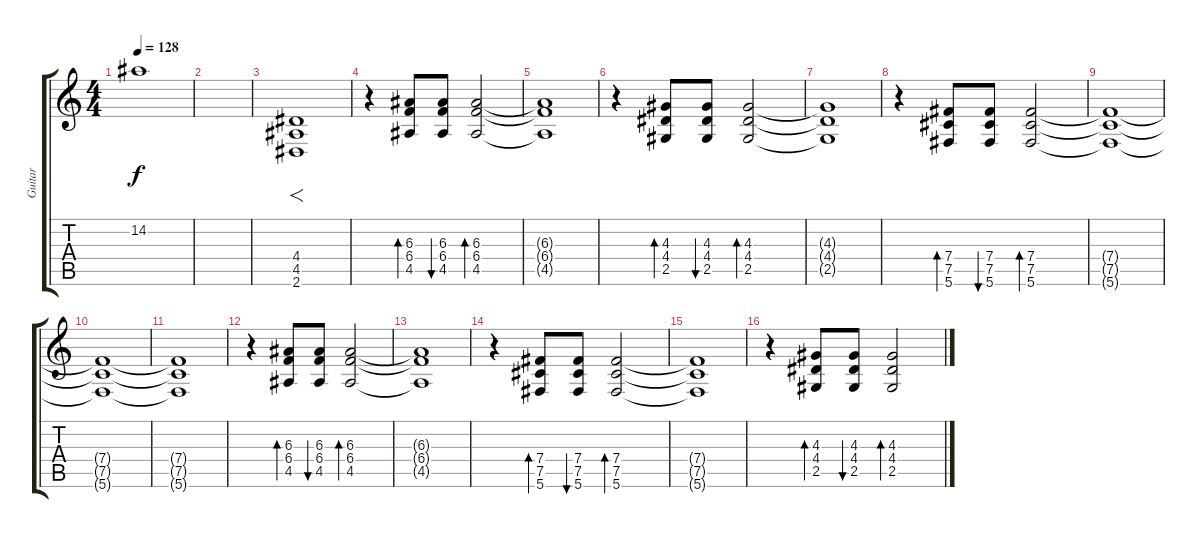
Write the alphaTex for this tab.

\track ("Guitar" "Guitar") {instrument electricguitarclean}
\staff {score tabs}
\tuning (Db4 Ab3 E3 B2 Gb2 Db2) {hide}
\ts (4 4)
\tempo 128
\clef g2
\ks c
14.2{t}.1{dy f} |
|
(4.4 4.5 2.6).1{f volume 16 instrument electricguitarclean} |
r.4{volume 6 instrument electricguitarjazz} (6.3 6.4 4.5).8{bd 60} (6.3 6.4 4.5).8{bu 60} (6.3 6.4 4.5).2{bd 60} |
(6.3{t} 6.4{t} 4.5{t}).1 |
r.4 (4.3 4.4 2.5).8{bd 60} (4.3 4.4 2.5).8{bu 60} (4.3 4.4 2.5).2{bd 60} |
(4.3{t} 4.4{t} 2.5{t}).1 |
r.4 (7.4 7.5 5.6).8{bd 60} (7.4 7.5 5.6).8{bu 60} (7.4 7.5 5.6).2{bd 60} |
(7.4{t} 7.5{t} 5.6{t}).1 |
(7.4{t} 7.5{t} 5.6{t}).1 |
(7.4{t} 7.5{t} 5.6{t}).1 |
r.4 (6.3 6.4 4.5).8{bd 60} (6.3 6.4 4.5).8{bu 60} (6.3 6.4 4.5).2{bd 60} |
(6.3{t} 6.4{t} 4.5{t}).1 |
r.4 (7.4 7.5 5.6).8{bd 60} (7.4 7.5 5.6).8{bu 60} (7.4 7.5 5.6).2{bd 60} |
(7.4{t} 7.5{t} 5.6{t}).1 |
r.4 (4.3 4.4 2.5).8{bd 60} (4.3 4.4 2.5).8{bu 60} (4.3 4.4 2.5).2{bd 60}
